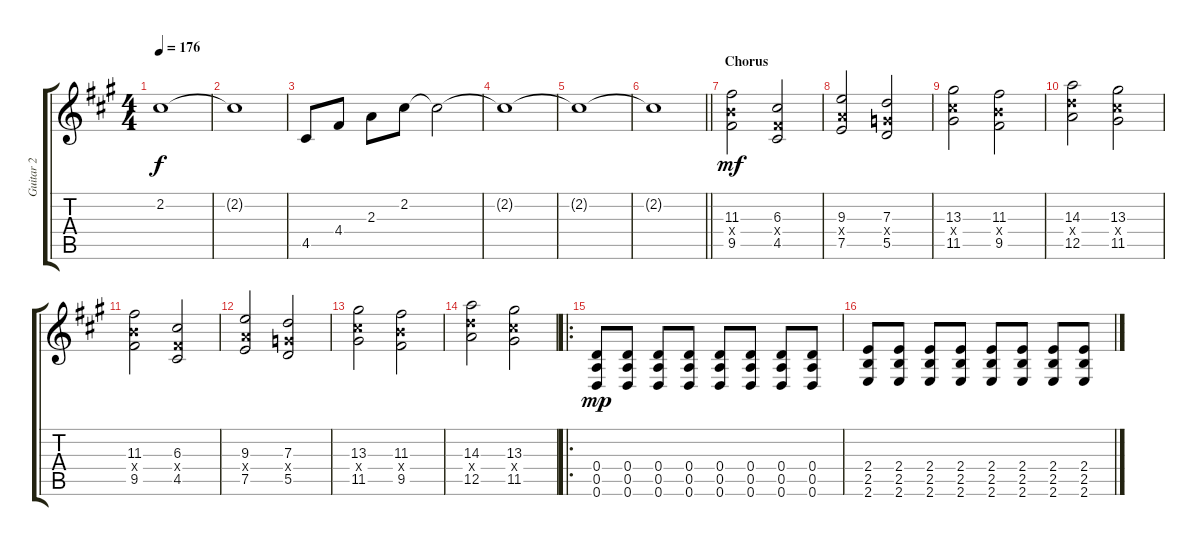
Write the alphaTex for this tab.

\track ("Guitar 2" "Guitar 2") {instrument distortionguitar}
\staff {score tabs}
\tuning (E4 B3 G3 D3 A2 D2) {hide}
\ts (4 4)
\tempo 176
\clef g2
\ks a
2.2{t}.1{dy f} |
2.2{t}.1 |
4.5.8 4.4.8 2.3.8 2.2.8 2.2{t}.2 |
2.2{t}.1 |
2.2{t}.1 |
\barLineRight lightlight
2.2{t}.1 |
\section ("" "Chorus")
(11.3 9.4{x} 9.5).2{dy mf} (6.3 4.4{x} 4.5).2 |
(9.3 7.4{x} 7.5).2 (7.3 5.4{x} 5.5).2 |
(13.3 11.4{x} 11.5).2 (11.3 9.4{x} 9.5).2 |
(14.3 12.4{x} 12.5).2 (13.3 11.4{x} 11.5).2 |
(11.3 9.4{x} 9.5).2 (6.3 4.4{x} 4.5).2 |
(9.3 7.4{x} 7.5).2 (7.3 5.4{x} 5.5).2 |
(13.3 11.4{x} 11.5).2 (11.3 9.4{x} 9.5).2 |
(14.3 12.4{x} 12.5).2 (13.3 11.4{x} 11.5).2 |
\ro
(0.4 0.5 0.6).8{dy mp} (0.4 0.5 0.6).8 (0.4 0.5 0.6).8 (0.4 0.5 0.6).8 (0.4 0.5 0.6).8 (0.4 0.5 0.6).8 (0.4 0.5 0.6).8 (0.4 0.5 0.6).8 |
(2.4 2.5 2.6).8 (2.4 2.5 2.6).8 (2.4 2.5 2.6).8 (2.4 2.5 2.6).8 (2.4 2.5 2.6).8 (2.4 2.5 2.6).8 (2.4 2.5 2.6).8 (2.4 2.5 2.6).8
